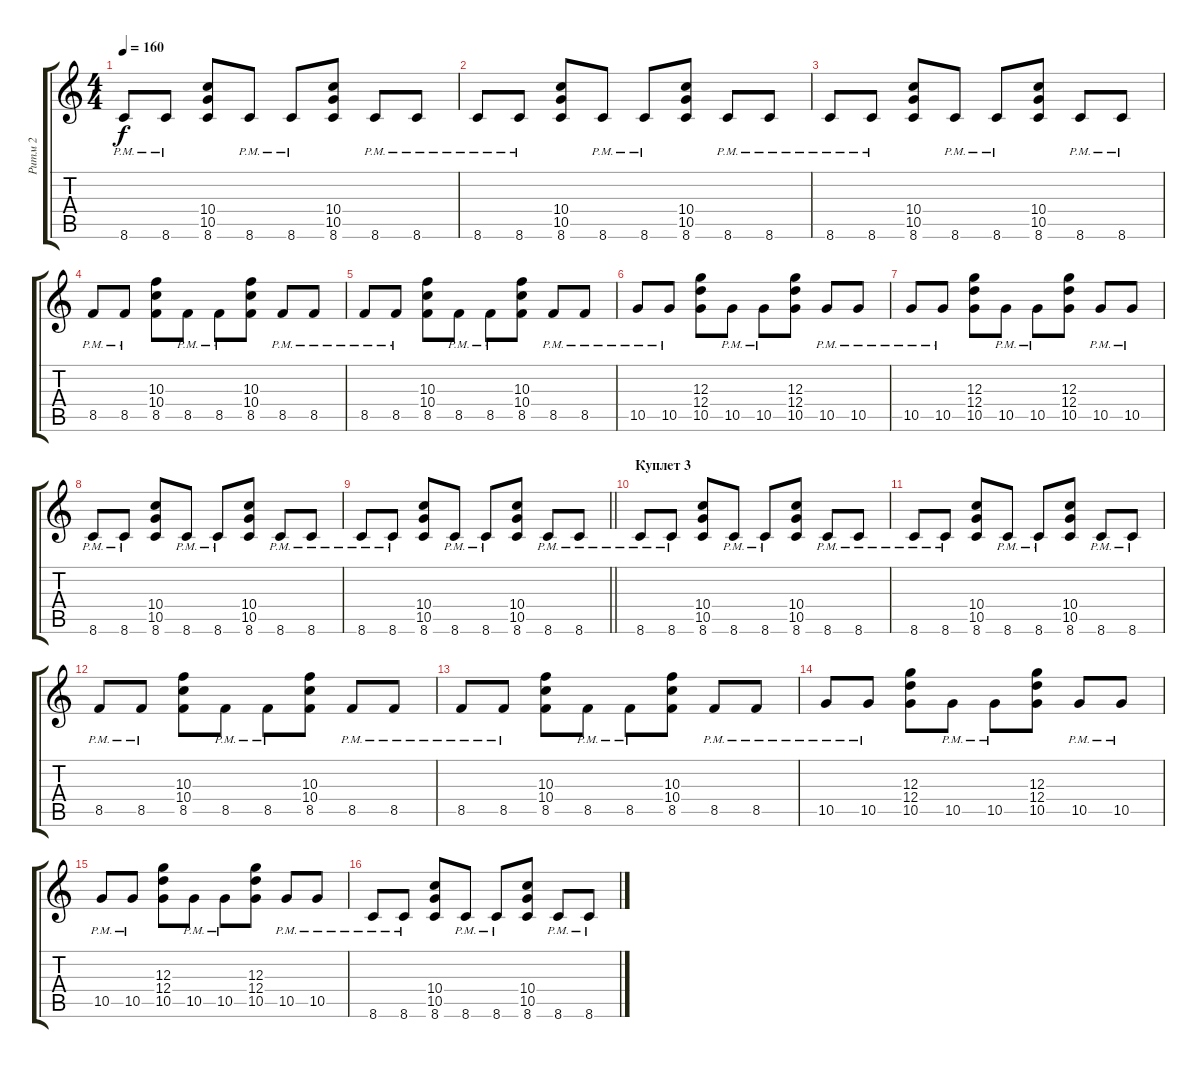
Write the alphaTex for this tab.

\track ("Ритм 2" "Ритм 2") {instrument distortionguitar}
\staff {score tabs}
\tuning (E4 B3 G3 D3 A2 E2) {hide}
\ts (4 4)
\tempo 160
\clef g2
\ks c
8.6{pm}.8{dy f} 8.6{pm}.8 (10.4 10.5 8.6).8 8.6{pm}.8 8.6{pm}.8 (10.4 10.5 8.6).8 8.6{pm}.8 8.6{pm}.8 |
8.6{pm}.8 8.6{pm}.8 (10.4 10.5 8.6).8 8.6{pm}.8 8.6{pm}.8 (10.4 10.5 8.6).8 8.6{pm}.8 8.6{pm}.8 |
8.6{pm}.8 8.6{pm}.8 (10.4 10.5 8.6).8 8.6{pm}.8 8.6{pm}.8 (10.4 10.5 8.6).8 8.6{pm}.8 8.6{pm}.8 |
8.5{pm}.8 8.5{pm}.8 (10.3 10.4 8.5).8 8.5{pm}.8 8.5{pm}.8 (10.3 10.4 8.5).8 8.5{pm}.8 8.5{pm}.8 |
8.5{pm}.8 8.5{pm}.8 (10.3 10.4 8.5).8 8.5{pm}.8 8.5{pm}.8 (10.3 10.4 8.5).8 8.5{pm}.8 8.5{pm}.8 |
10.5{pm}.8 10.5{pm}.8 (12.3 12.4 10.5).8 10.5{pm}.8 10.5{pm}.8 (12.3 12.4 10.5).8 10.5{pm}.8 10.5{pm}.8 |
10.5{pm}.8 10.5{pm}.8 (12.3 12.4 10.5).8 10.5{pm}.8 10.5{pm}.8 (12.3 12.4 10.5).8 10.5{pm}.8 10.5{pm}.8 |
8.6{pm}.8 8.6{pm}.8 (10.4 10.5 8.6).8 8.6{pm}.8 8.6{pm}.8 (10.4 10.5 8.6).8 8.6{pm}.8 8.6{pm}.8 |
\barLineRight lightlight
8.6{pm}.8 8.6{pm}.8 (10.4 10.5 8.6).8 8.6{pm}.8 8.6{pm}.8 (10.4 10.5 8.6).8 8.6{pm}.8 8.6{pm}.8 |
\section ("" "Куплет 3")
8.6{pm}.8 8.6{pm}.8 (10.4 10.5 8.6).8 8.6{pm}.8 8.6{pm}.8 (10.4 10.5 8.6).8 8.6{pm}.8 8.6{pm}.8 |
8.6{pm}.8 8.6{pm}.8 (10.4 10.5 8.6).8 8.6{pm}.8 8.6{pm}.8 (10.4 10.5 8.6).8 8.6{pm}.8 8.6{pm}.8 |
8.5{pm}.8 8.5{pm}.8 (10.3 10.4 8.5).8 8.5{pm}.8 8.5{pm}.8 (10.3 10.4 8.5).8 8.5{pm}.8 8.5{pm}.8 |
8.5{pm}.8 8.5{pm}.8 (10.3 10.4 8.5).8 8.5{pm}.8 8.5{pm}.8 (10.3 10.4 8.5).8 8.5{pm}.8 8.5{pm}.8 |
10.5{pm}.8 10.5{pm}.8 (12.3 12.4 10.5).8 10.5{pm}.8 10.5{pm}.8 (12.3 12.4 10.5).8 10.5{pm}.8 10.5{pm}.8 |
10.5{pm}.8 10.5{pm}.8 (12.3 12.4 10.5).8 10.5{pm}.8 10.5{pm}.8 (12.3 12.4 10.5).8 10.5{pm}.8 10.5{pm}.8 |
8.6{pm}.8 8.6{pm}.8 (10.4 10.5 8.6).8 8.6{pm}.8 8.6{pm}.8 (10.4 10.5 8.6).8 8.6{pm}.8 8.6{pm}.8
